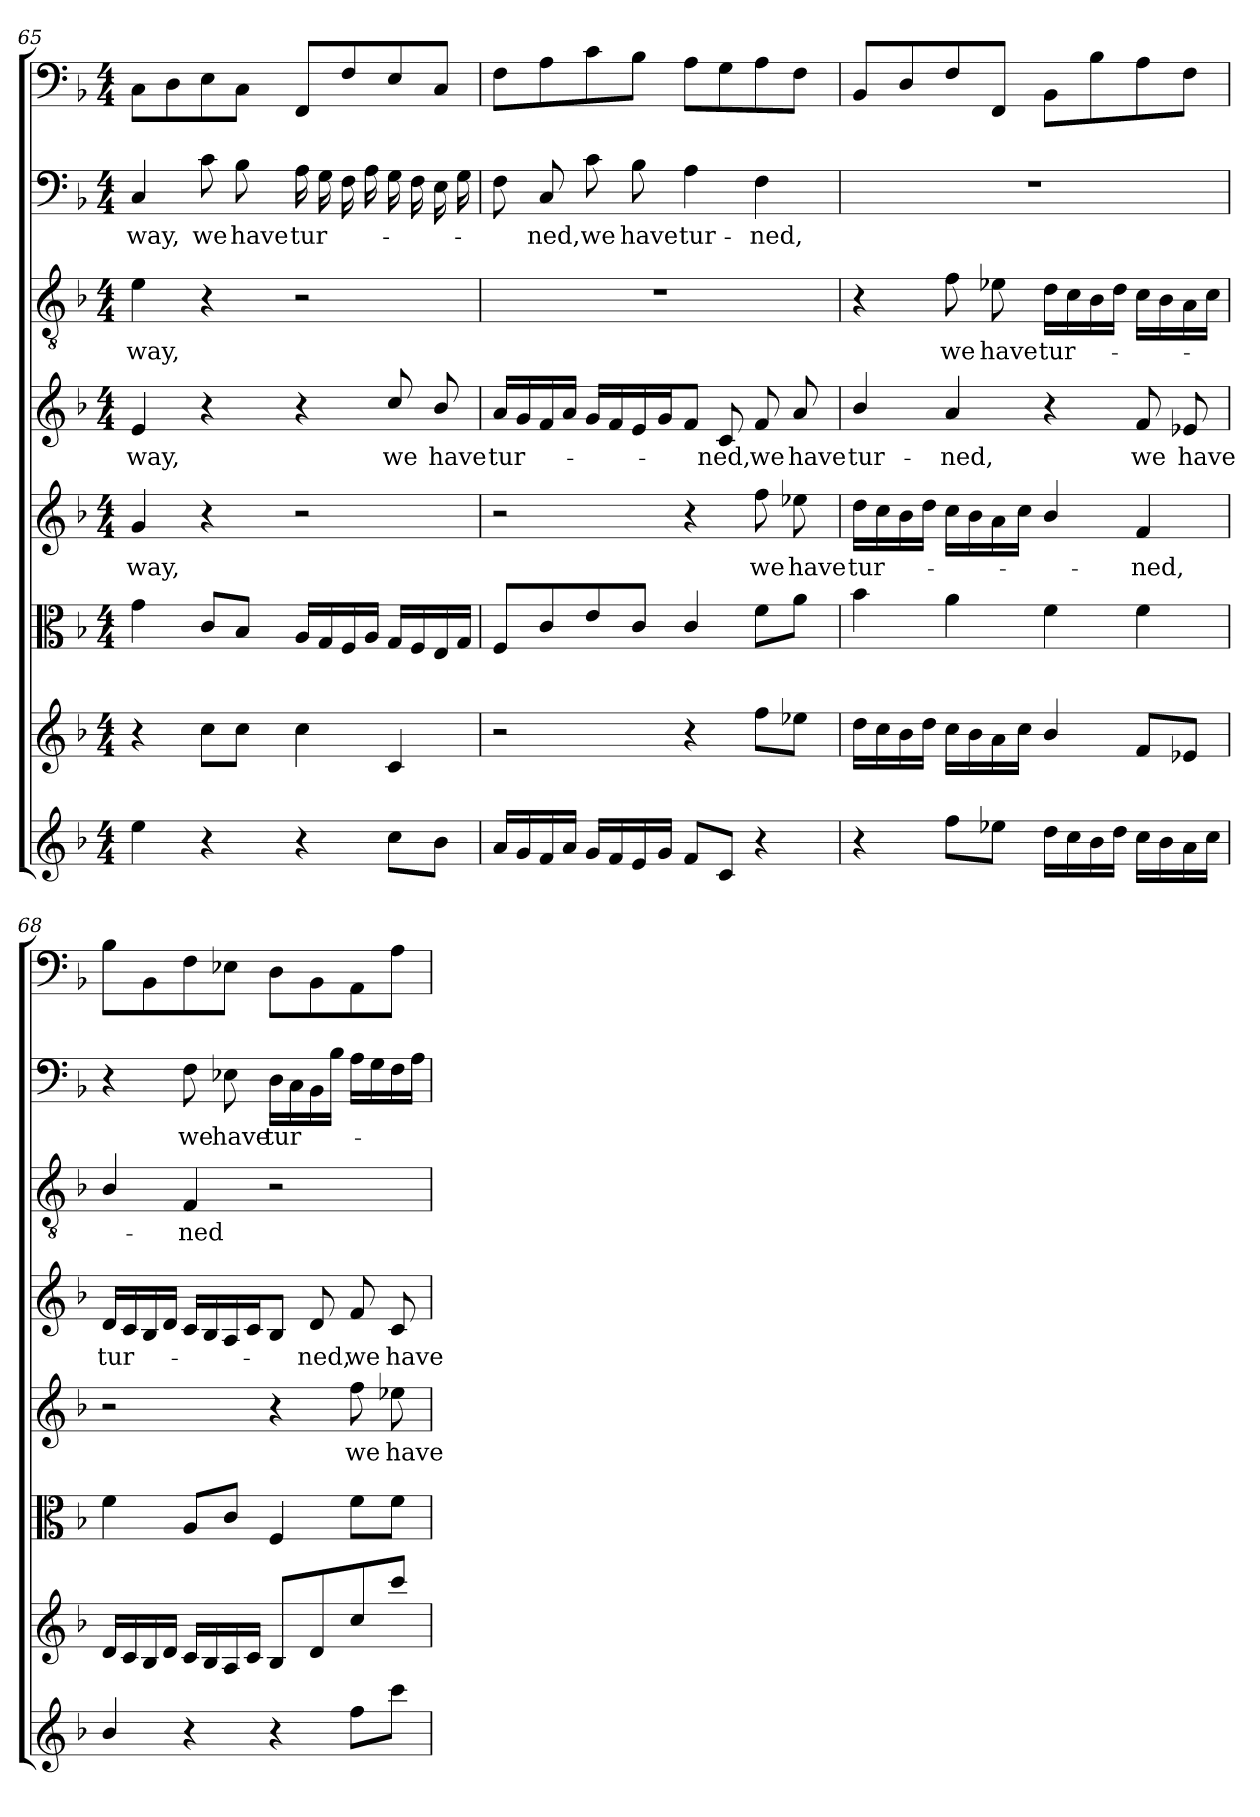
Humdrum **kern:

**kern	**kern	**kern	**kern	**text	**kern	**text	**kern	**text	**kern	**text	**kern
*part8	*part7	*part6	*part5	*part5	*part4	*part4	*part3	*part3	*part2	*part2	*part1
*staff8	*staff7	*staff6	*staff5	*staff5	*staff4	*staff4	*staff3	*staff3	*staff2	*staff2	*staff1
*clefG2	*clefG2	*clefC3	*clefG2	*	*clefG2	*	*clefGv2	*	*clefF4	*	*clefF4
*k[b-]	*k[b-]	*k[b-]	*k[b-]	*	*k[b-]	*	*k[b-]	*	*k[b-]	*	*k[b-]
*F:	*F:	*F:	*F:	*	*F:	*	*F:	*	*F:	*	*F:
*M4/4	*M4/4	*M4/4	*M4/4	*	*M4/4	*	*M4/4	*	*M4/4	*	*M4/4
=65	=65	=65	=65	=65	=65	=65	=65	=65	=65	=65	=65
4ee\	4r	4g\	4g/	way,	4e/	way,	4e\	way,	4C/	way,	8C\L
.	.	.	.	.	.	.	.	.	.	.	8D\
4r	8cc\L	8c/L	4r	.	4r	.	4r	.	8c\	we	8E\
.	8cc\J	8B-/J	.	.	.	.	.	.	8B-\	have	8C\J
4r	4cc\	16A/LL	2r	.	4r	.	2r	.	16A\	tur-	8FF/L
.	.	16G/	.	.	.	.	.	.	16G\	.	.
.	.	16F/	.	.	.	.	.	.	16F\	.	8F/
.	.	16A/JJ	.	.	.	.	.	.	16A\	.	.
8cc\L	4c/	16G/LL	.	.	8cc/	we	.	.	16G\	.	8E/
.	.	16F/	.	.	.	.	.	.	16F\	.	.
8b-\J	.	16E/	.	.	8b-/	have	.	.	16E\	.	8C/J
.	.	16G/JJ	.	.	.	.	.	.	16G\	.	.
=66	=66	=66	=66	=66	=66	=66	=66	=66	=66	=66	=66
16a/LL	2r	8F/L	2r	.	16a/LL	tur-	1r	.	8F\	.	8F\L
16g/	.	.	.	.	16g/	.	.	.	.	.	.
16f/	.	8c/	.	.	16f/	.	.	.	8C/	-ned,	8A\
16a/JJ	.	.	.	.	16a/JJ	.	.	.	.	.	.
16g/LL	.	8e/	.	.	16g/LL	.	.	.	8c\	we	8c\
16f/	.	.	.	.	16f/	.	.	.	.	.	.
16e/	.	8c/J	.	.	16e/	.	.	.	8B-\	have	8B-\J
16g/JJ	.	.	.	.	16g/J	.	.	.	.	.	.
8f/L	4r	4c/	4r	.	8f/J	.	.	.	4A\	tur-	8A\L
8c/J	.	.	.	.	8c/	-ned,	.	.	.	.	8G\
4r	8ff\L	8f\L	8ff\	we	8f/	we	.	.	4F\	-ned,	8A\
.	8ee-X\J	8a\J	8ee-X\	have	8a/	have	.	.	.	.	8F\J
=67	=67	=67	=67	=67	=67	=67	=67	=67	=67	=67	=67
4r	16dd\LL	4b-\	16dd\LL	tur-	4b-/	tur-	4r	.	1r	.	8BB-/L
.	16cc\	.	16cc\	.	.	.	.	.	.	.	.
.	16b-\	.	16b-\	.	.	.	.	.	.	.	8D/
.	16dd\JJ	.	16dd\JJ	.	.	.	.	.	.	.	.
8ff\L	16cc\LL	4a\	16cc\LL	.	4a/	-ned,	8f\	we	.	.	8F/
.	16b-\	.	16b-\	.	.	.	.	.	.	.	.
8ee-X\J	16a\	.	16a\	.	.	.	8e-X\	have	.	.	8FF/J
.	16cc\JJ	.	16cc\JJ	.	.	.	.	.	.	.	.
16dd\LL	4b-/	4f\	4b-/	.	4r	.	16d\LL	tur-	.	.	8BB-\L
16cc\	.	.	.	.	.	.	16c\	.	.	.	.
16b-\	.	.	.	.	.	.	16B-\	.	.	.	8B-\
16dd\JJ	.	.	.	.	.	.	16d\JJ	.	.	.	.
16cc\LL	8f/L	4f\	4f/	-ned,	8f/	we	16c\LL	.	.	.	8A\
16b-\	.	.	.	.	.	.	16B-\	.	.	.	.
16a\	8e-X/J	.	.	.	8e-X/	have	16A\	.	.	.	8F\J
16cc\JJ	.	.	.	.	.	.	16c\JJ	.	.	.	.
=68	=68	=68	=68	=68	=68	=68	=68	=68	=68	=68	=68
4b-/	16d/LL	4f\	2r	.	16d/LL	tur-	4B-/	.	4r	.	8B-\L
.	16c/	.	.	.	16c/	.	.	.	.	.	.
.	16B-/	.	.	.	16B-/	.	.	.	.	.	8BB-\
.	16d/JJ	.	.	.	16d/JJ	.	.	.	.	.	.
4r	16c/LL	8A/L	.	.	16c/LL	.	4F/	-ned	8F\	we	8F\
.	16B-/	.	.	.	16B-/	.	.	.	.	.	.
.	16A/	8c/J	.	.	16A/	.	.	.	8E-X\	have	8E-X\J
.	16c/JJ	.	.	.	16c/J	.	.	.	.	.	.
4r	8B-/L	4F/	4r	.	8B-/J	.	2r	.	16D\LL	tur-	8D\L
.	.	.	.	.	.	.	.	.	16C\	.	.
.	8d/	.	.	.	8d/	-ned,	.	.	16BB-\	.	8BB-\
.	.	.	.	.	.	.	.	.	16B-\JJ	.	.
8ff\L	8cc/	8f\L	8ff\	we	8f/	we	.	.	16A\LL	.	8AA\
.	.	.	.	.	.	.	.	.	16G\	.	.
8ccc\J	8ccc/J	8f\J	8ee-X\	have	8c/	have	.	.	16F\	.	8A\J
.	.	.	.	.	.	.	.	.	16A\JJ	.	.
=	=	=	=	=	=	=	=	=	=	=	=
*-	*-	*-	*-	*-	*-	*-	*-	*-	*-	*-	*-
